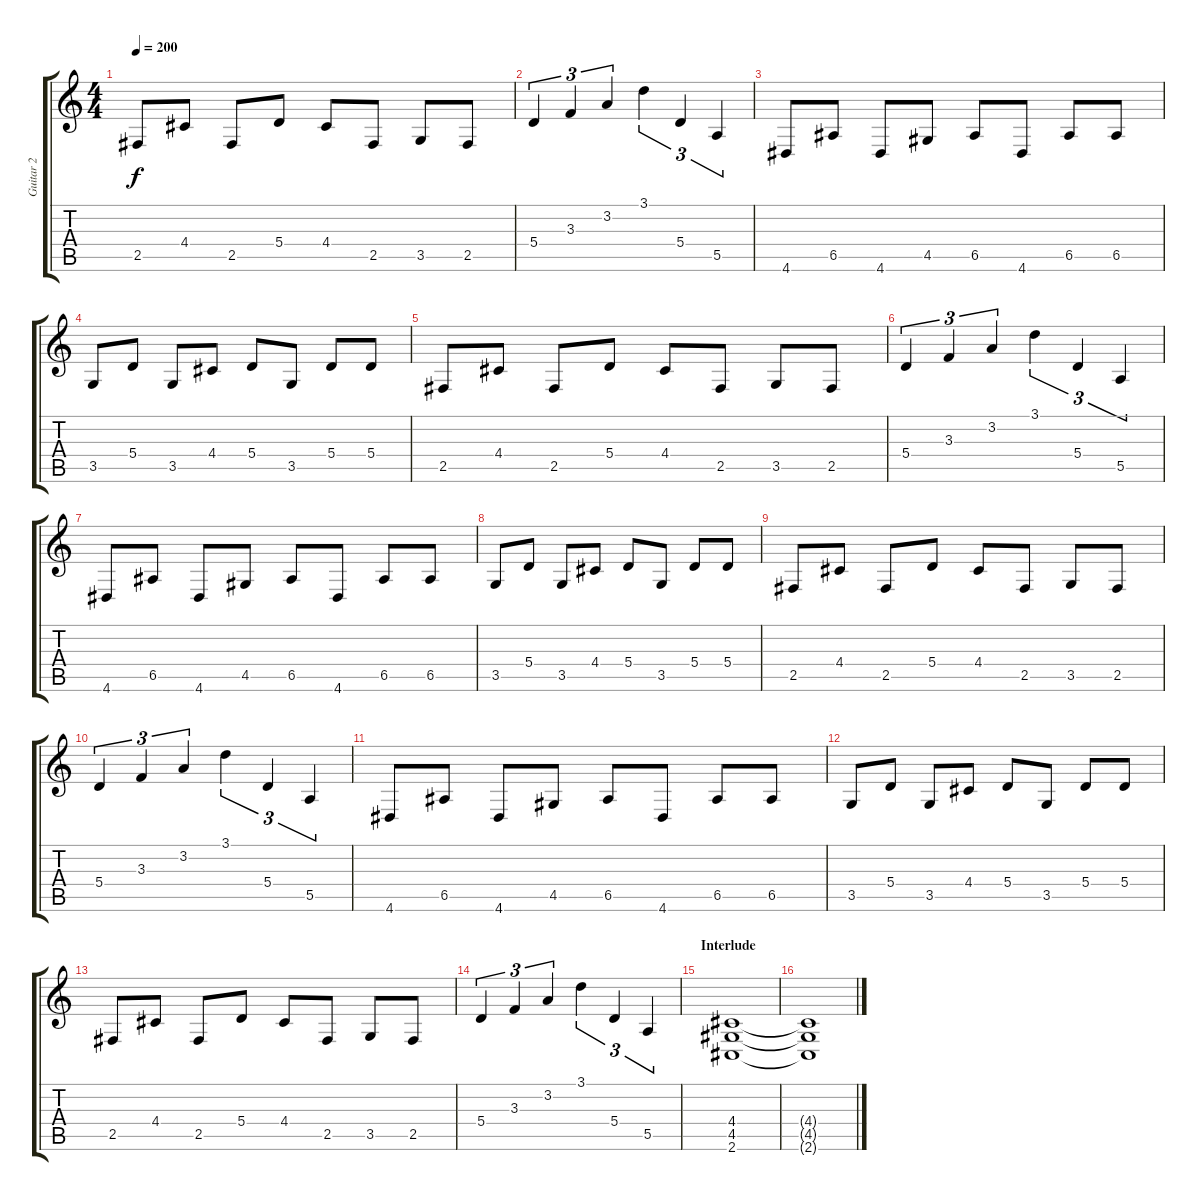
\track ("Guitar 2" "Guitar 2") {instrument distortionguitar}
\staff {score tabs}
\tuning (B3 Gb3 D3 A2 E2 B1) {hide}
\ts (4 4)
\tempo 200
\clef g2
\ks c
2.5.8{dy f} 4.4.8 2.5.8 5.4.8 4.4.8 2.5.8 3.5.8 2.5.8 |
5.4.4{tu (3 2)} 3.3.4{tu (3 2)} 3.2.4{tu (3 2)} 3.1.4{tu (3 2)} 5.4.4{tu (3 2)} 5.5.4{tu (3 2)} |
4.6.8 6.5.8 4.6.8 4.5.8 6.5.8 4.6.8 6.5.8 6.5.8 |
3.5.8 5.4.8 3.5.8 4.4.8 5.4.8 3.5.8 5.4.8 5.4.8 |
2.5.8 4.4.8 2.5.8 5.4.8 4.4.8 2.5.8 3.5.8 2.5.8 |
5.4.4{tu (3 2)} 3.3.4{tu (3 2)} 3.2.4{tu (3 2)} 3.1.4{tu (3 2)} 5.4.4{tu (3 2)} 5.5.4{tu (3 2)} |
4.6.8 6.5.8 4.6.8 4.5.8 6.5.8 4.6.8 6.5.8 6.5.8 |
3.5.8 5.4.8 3.5.8 4.4.8 5.4.8 3.5.8 5.4.8 5.4.8 |
2.5.8 4.4.8 2.5.8 5.4.8 4.4.8 2.5.8 3.5.8 2.5.8 |
5.4.4{tu (3 2)} 3.3.4{tu (3 2)} 3.2.4{tu (3 2)} 3.1.4{tu (3 2)} 5.4.4{tu (3 2)} 5.5.4{tu (3 2)} |
4.6.8 6.5.8 4.6.8 4.5.8 6.5.8 4.6.8 6.5.8 6.5.8 |
3.5.8 5.4.8 3.5.8 4.4.8 5.4.8 3.5.8 5.4.8 5.4.8 |
2.5.8 4.4.8 2.5.8 5.4.8 4.4.8 2.5.8 3.5.8 2.5.8 |
5.4.4{tu (3 2)} 3.3.4{tu (3 2)} 3.2.4{tu (3 2)} 3.1.4{tu (3 2)} 5.4.4{tu (3 2)} 5.5.4{tu (3 2)} |
\section ("" "Interlude")
(4.4 4.5 2.6).1{volume 0} |
(4.4{t} 4.5{t} 2.6{t}).1
